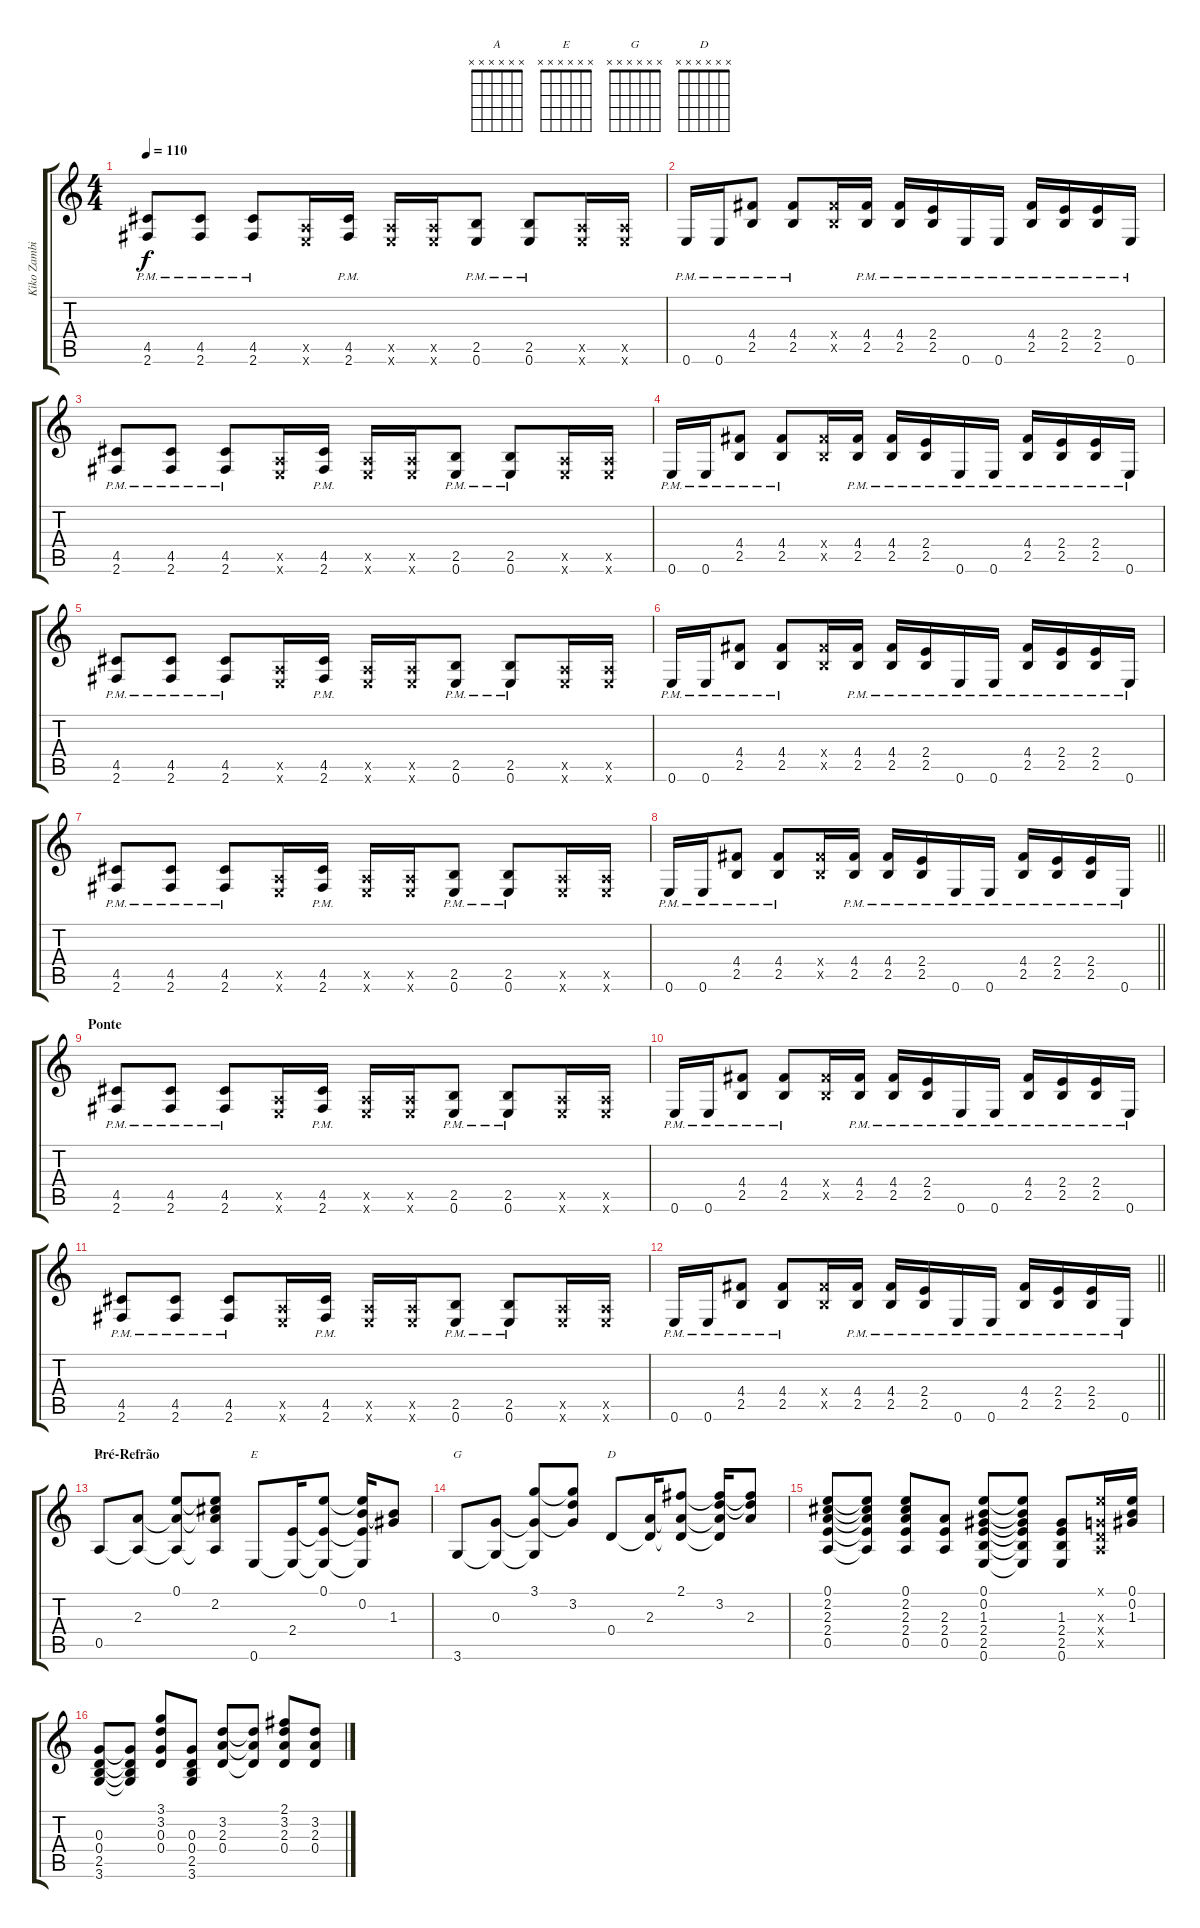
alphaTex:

\track ("Kiko Zambianchi" "Kiko Zambi") {instrument acousticguitarsteel}
\staff {score tabs}
\tuning (E4 B3 G3 D3 A2 E2) {hide}
\chord ("A" x x x x x x)
\chord ("E" x x x x x x)
\chord ("G" x x x x x x)
\chord ("D" x x x x x x)
\ts (4 4)
\tempo 110
\clef g2
\ks c
(4.5 2.6{pm}).8{dy f} (4.5 2.6{pm}).8 (4.5 2.6{pm}).8 (0.5{x} 0.6{x}).16 (4.5 2.6{pm}).16 (0.5{x} 0.6{x}).16 (0.5{x} 0.6{x}).16 (2.5{pm} 0.6).8 (2.5{pm} 0.6).8 (0.5{x} 0.6{x}).16 (0.5{x} 0.6{x}).16 |
0.6{pm}.16 0.6{pm}.16 (4.4 2.5{pm}).8 (4.4{pm} 2.5{pm}).8 (4.4{x} 2.5{x}).16 (4.4{pm} 2.5).16 (4.4{pm} 2.5).16 (2.4{pm} 2.5).16 0.6{pm}.16 0.6{pm}.16 (4.4 2.5{pm}).16 (2.4 2.5{pm}).16 (2.4 2.5{pm}).16 0.6{pm}.16 |
(4.5 2.6{pm}).8 (4.5 2.6{pm}).8 (4.5 2.6{pm}).8 (0.5{x} 0.6{x}).16 (4.5 2.6{pm}).16 (0.5{x} 0.6{x}).16 (0.5{x} 0.6{x}).16 (2.5{pm} 0.6).8 (2.5{pm} 0.6).8 (0.5{x} 0.6{x}).16 (0.5{x} 0.6{x}).16 |
0.6{pm}.16 0.6{pm}.16 (4.4 2.5{pm}).8 (4.4{pm} 2.5{pm}).8 (4.4{x} 2.5{x}).16 (4.4{pm} 2.5).16 (4.4{pm} 2.5).16 (2.4{pm} 2.5).16 0.6{pm}.16 0.6{pm}.16 (4.4 2.5{pm}).16 (2.4 2.5{pm}).16 (2.4 2.5{pm}).16 0.6{pm}.16 |
(4.5 2.6{pm}).8 (4.5 2.6{pm}).8 (4.5 2.6{pm}).8 (0.5{x} 0.6{x}).16 (4.5 2.6{pm}).16 (0.5{x} 0.6{x}).16 (0.5{x} 0.6{x}).16 (2.5{pm} 0.6).8 (2.5{pm} 0.6).8 (0.5{x} 0.6{x}).16 (0.5{x} 0.6{x}).16 |
0.6{pm}.16 0.6{pm}.16 (4.4 2.5{pm}).8 (4.4{pm} 2.5{pm}).8 (4.4{x} 2.5{x}).16 (4.4{pm} 2.5).16 (4.4{pm} 2.5).16 (2.4{pm} 2.5).16 0.6{pm}.16 0.6{pm}.16 (4.4 2.5{pm}).16 (2.4 2.5{pm}).16 (2.4 2.5{pm}).16 0.6{pm}.16 |
(4.5 2.6{pm}).8 (4.5 2.6{pm}).8 (4.5 2.6{pm}).8 (0.5{x} 0.6{x}).16 (4.5 2.6{pm}).16 (0.5{x} 0.6{x}).16 (0.5{x} 0.6{x}).16 (2.5{pm} 0.6).8 (2.5{pm} 0.6).8 (0.5{x} 0.6{x}).16 (0.5{x} 0.6{x}).16 |
\barLineRight lightlight
0.6{pm}.16 0.6{pm}.16 (4.4 2.5{pm}).8 (4.4{pm} 2.5{pm}).8 (4.4{x} 2.5{x}).16 (4.4{pm} 2.5).16 (4.4{pm} 2.5).16 (2.4{pm} 2.5).16 0.6{pm}.16 0.6{pm}.16 (4.4 2.5{pm}).16 (2.4 2.5{pm}).16 (2.4 2.5{pm}).16 0.6{pm}.16 |
\section ("" "Ponte")
(4.5 2.6{pm}).8 (4.5 2.6{pm}).8 (4.5 2.6{pm}).8 (0.5{x} 0.6{x}).16 (4.5 2.6{pm}).16 (0.5{x} 0.6{x}).16 (0.5{x} 0.6{x}).16 (2.5{pm} 0.6).8 (2.5{pm} 0.6).8 (0.5{x} 0.6{x}).16 (0.5{x} 0.6{x}).16 |
0.6{pm}.16 0.6{pm}.16 (4.4 2.5{pm}).8 (4.4{pm} 2.5{pm}).8 (4.4{x} 2.5{x}).16 (4.4{pm} 2.5).16 (4.4{pm} 2.5).16 (2.4{pm} 2.5).16 0.6{pm}.16 0.6{pm}.16 (4.4 2.5{pm}).16 (2.4 2.5{pm}).16 (2.4 2.5{pm}).16 0.6{pm}.16 |
(4.5 2.6{pm}).8 (4.5 2.6{pm}).8 (4.5 2.6{pm}).8 (0.5{x} 0.6{x}).16 (4.5 2.6{pm}).16 (0.5{x} 0.6{x}).16 (0.5{x} 0.6{x}).16 (2.5{pm} 0.6).8 (2.5{pm} 0.6).8 (0.5{x} 0.6{x}).16 (0.5{x} 0.6{x}).16 |
\barLineRight lightlight
0.6{pm}.16 0.6{pm}.16 (4.4 2.5{pm}).8 (4.4{pm} 2.5{pm}).8 (4.4{x} 2.5{x}).16 (4.4{pm} 2.5).16 (4.4{pm} 2.5).16 (2.4{pm} 2.5).16 0.6{pm}.16 0.6{pm}.16 (4.4 2.5{pm}).16 (2.4 2.5{pm}).16 (2.4 2.5{pm}).16 0.6{pm}.16 |
\section ("" "Pré-Refrão")
0.5.8{ch "A"} (2.3 0.5{t}).8 (0.1 2.3{t} 0.5{t}).8 (0.1{t} 2.2 2.3{t} 0.5{t}).8 0.6.8{ch "E"} (2.4 0.6{t}).16 (0.1 2.4{t} 0.6{t}).8 (0.1{t} 0.2 2.4{t} 0.6{t}).16 (0.2{t} 1.3).8 |
3.6.8{ch "G"} (0.3 3.6{t}).8 (3.1 0.3{t} 3.6{t}).8 (3.1{t} 3.2 0.3{t}).8 0.4.8{ch "D"} (2.3 0.4{t}).16 (2.1 2.3{t} 0.4{t}).8 (2.1{t} 3.2 2.3{t} 0.4{t}).16 (2.1{t} 3.2{t} 2.3).8 |
(0.1 2.2 2.3 2.4 0.5).8 (0.1{t} 2.2{t} 2.3{t} 2.4{t} 0.5{t}).8 (0.1 2.2 2.3 2.4 0.5).8 (2.3 2.4 0.5).8 (0.1 0.2 1.3 2.4 2.5 0.6).8 (0.1{t} 0.2{t} 1.3{t} 2.4{t} 2.5{t} 0.6{t}).8 (1.3 2.4 2.5 0.6).8 (0.1{x} 0.3{x} 0.4{x} 0.5{x}).16 (0.1 0.2 1.3).16 |
(0.3 0.4 2.5 3.6).8 (0.3{t} 0.4{t} 2.5{t} 3.6{t}).8 (3.1 3.2 0.3 0.4).8 (0.3 0.4 2.5 3.6).8 (3.2 2.3 0.4).8 (3.2{t} 2.3{t} 0.4{t}).8 (2.1 3.2 2.3 0.4).8 (3.2 2.3 0.4).8
